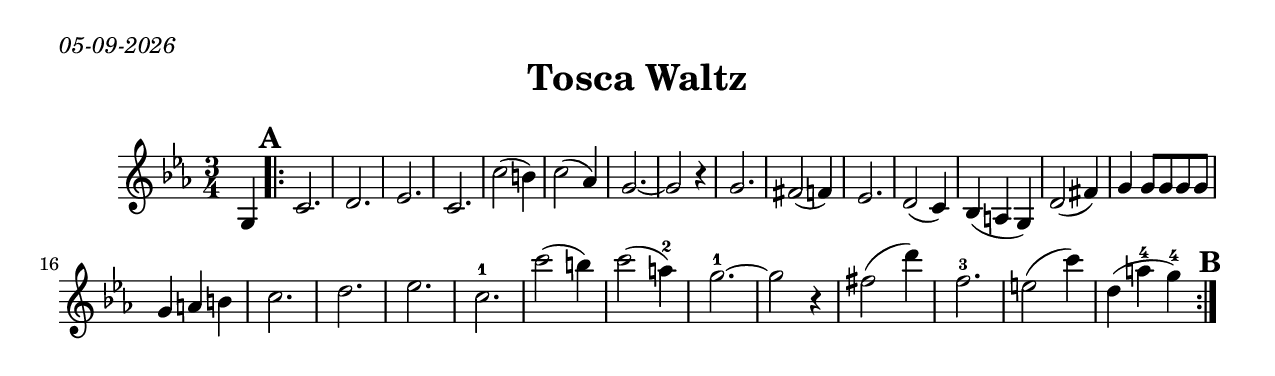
\version "2.18.0"
\include "english.ly"
\paper{
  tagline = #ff
  print-all-headers = ##t
  #(set-paper-size "letter")
}
date = #(strftime "%d-%m-%Y" (localtime (current-time)))

\markup{ \italic{ \date }  }

%\markup{ Got something to say? }

global = {
  \clef treble
  \key c \minor
  \time 3/4
  \set Score.markFormatter = #format-mark-box-alphabet
}

%#################################### Melody ########################
%melody =  \transpose c d \relative c' {  %transpose for clarinet
melody = \relative c' {
  \global
  \partial 4 g4    %lead in notes

  \repeat volta 2{
   \mark \default
   c2. d ef c
   c'2(b4) c2(af4) g2.~ g2 r4 |
   g2. fs2(f4) ef2. d2(c4)|
   bf4(a g)
   d'2(fs4)

   g4 g8 g g g
   \break
   g4 a b
   c2. d ef c-1
   c'2(b4)

   c2(a4) -2
   g2.-1 ~ g2 r4
   fs2(d'4)
   f,2. -3
   e2(c'4)
   d,4 (a'-4 g -4)
  }
  \alternative {
    { }
    { }
  }

  \repeat volta 2{
   \mark \default
  }
   \alternative {
     { }
     { }
   }

}
%################################# Lyrics #####################
%\addlyrics{ \set stanza = #"1. " }
%################################# Chords #######################
harmonies = \chordmode {

}

\score {
  % transpose score below
  %\transpose c d
  <<
    \new ChordNames {
      \set chordChanges = ##f
      \harmonies
    }
    \new Staff   \melody
  >>
  \header{
    title= "Tosca Waltz"
    subtitle=""
    composer= ""
    instrument =""
    arranger= ""
  }
  \layout{indent = 1.0\cm}
  \midi {
    \tempo 4 = 120

    % \midi { }
  }
}
%{
% more verses:
\markup{}
\markup {
  \font-size #2
  \fill-line {
    \hspace #0.1 % distance from left margin
    \column {
      \line { "1."
	\column {
	  ""
	}
      }
      \hspace #0.2 % vertical distance between verses
      \line { "2."
	\column {
	 ""
	}
      }
    }
    \hspace #0.1  % horiz. distance between columns
    \column {
      \line { "3."
	\column {
	  ""
	}
      }
      \hspace #0.2 % distance between verses
      \line { "4."
	\column {
	 ""
	}
      }
    }
    \hspace #0.1 % distance to right margin
  }
}

%}
